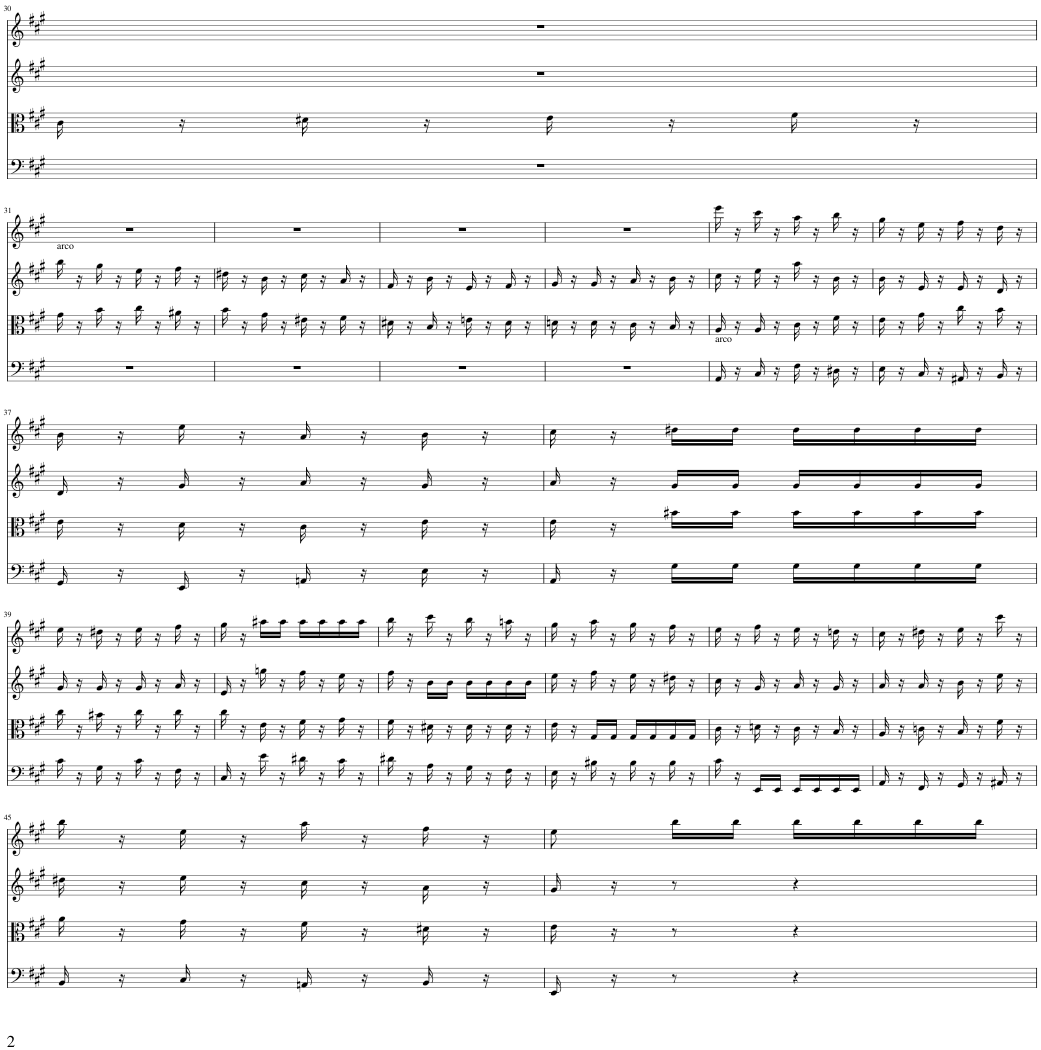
**kern	**kern	**kern	**kern
*part4	*part3	*part2	*part1
*staff4	*staff3	*staff2	*staff1
*I"Piano	*I"Piano	*I"Piano	*I"Piano
*I'Pno	*I'Pno	*I'Pno	*I'Pno
!!LO:PB:g=z
*clefF4	*clefC3	*clefG2	*clefG2
*k[f#c#g#]	*k[f#c#g#]	*k[f#c#g#]	*k[f#c#g#]
*M2/4	*M2/4	*M2/4	*M2/4
=30	=30	=30	=30
2r	16c#\	2r	2r
.	16r	.	.
.	16d#X\	.	.
.	16r	.	.
.	16e\	.	.
.	16r	.	.
.	16f#\	.	.
.	16r	.	.
!!LO:LB:g=z
=31	=31	=31	=31
!	!	!LO:TX:a:t=arco	!
2r	16g#\	16bb\	2r
.	16r	16r	.
.	16b\	16gg#\	.
.	16r	16r	.
.	16cc#\	16ee\	.
.	16r	16r	.
.	16a#X\	16ff#\	.
.	16r	16r	.
=32	=32	=32	=32
2r	16b\	16dd#X\	2r
.	16r	16r	.
.	16g#\	16b\	.
.	16r	16r	.
.	16e#X\	16cc#\	.
.	16r	16r	.
.	16f#\	16a/	.
.	16r	16r	.
=33	=33	=33	=33
2r	16d#X\	16f#/	2r
.	16r	16r	.
.	16B/	16b\	.
.	16r	16r	.
.	16en\	16e/	.
.	16r	16r	.
.	16d#\	16f#/	.
.	16r	16r	.
=34	=34	=34	=34
2r	16dn\	16g#/	2r
.	16r	16r	.
.	16d\	16g#/	.
.	16r	16r	.
.	16c#\	16a/	.
.	16r	16r	.
.	16B/	16b\	.
.	16r	16r	.
=35	=35	=35	=35
!LO:TX:a:t=arco	!	!	!
16AA/	16A/	16cc#\	16eee\
16r	16r	16r	16r
16C#/	16A/	16ee\	16ccc#\
16r	16r	16r	16r
16F#\	16c#\	16aa\	16aa\
16r	16r	16r	16r
16D#X\	16f#\	16b\	16bb\
16r	16r	16r	16r
=36	=36	=36	=36
16E\	16e\	16b\	16gg#\
16r	16r	16r	16r
16C#/	16g#\	16e/	16ee\
16r	16r	16r	16r
16AA#X/	16cc#\	16e/	16ff#\
16r	16r	16r	16r
16BB/	16b\	16d/	16dd\
16r	16r	16r	16r
!!LO:LB:g=z
=37	=37	=37	=37
16GG#/	16e\	16d/	16b\
16r	16r	16r	16r
16EE/	16d\	16g#/	16ee\
16r	16r	16r	16r
16AAn/	16c#\	16a/	16a/
16r	16r	16r	16r
16E\	16e\	16g#/	16b\
16r	16r	16r	16r
=38	=38	=38	=38
16AA/	16e\	16a/	16cc#\
16r	16r	16r	16r
16G#\LL	16b#X\LL	16g#/LL	16dd#X\LL
16G#\JJ	16b#\JJ	16g#/JJ	16dd#\JJ
16G#\LL	16b#\LL	16g#/LL	16dd#\LL
16G#\	16b#\	16g#/	16dd#\
16G#\	16b#\	16g#/	16dd#\
16G#\JJ	16b#\JJ	16g#/JJ	16dd#\JJ
!!LO:LB:g=z
=39	=39	=39	=39
16c#\	16cc#\	16g#/	16ee\
16r	16r	16r	16r
16G#\	16b#X\	16g#/	16dd#X\
16r	16r	16r	16r
16c#\	16cc#\	16g#/	16ee\
16r	16r	16r	16r
16F#\	16cc#\	16a/	16ff#\
16r	16r	16r	16r
=40	=40	=40	=40
16C#/	16cc#\	16e/	16gg#\
16r	16r	16r	16r
16e\	16e\	16ggn\	16aa#X\LL
16r	16r	16r	16aa#\JJ
16d#X\	16f#\	16ff#\	16aa#\LL
16r	16r	16r	16aa#\
16c#\	16g#\	16ee\	16aa#\
16r	16r	16r	16aa#\JJ
=41	=41	=41	=41
16d#X\	16f#\	16ff#\	16bb\
16r	16r	16r	16r
16A\	16d#X\	16b\LL	16ccc#\
16r	16r	16b\JJ	16r
16G#\	16d#\	16b\LL	16bb\
16r	16r	16b\	16r
16F#\	16d#\	16b\	16aan\
16r	16r	16b\JJ	16r
=42	=42	=42	=42
16E\	16e\	16ee\	16gg#\
16r	16r	16r	16r
16B#X\	16G#/LL	16ff#\	16aa\
16r	16G#/JJ	16r	16r
16B#\	16G#/LL	16ee\	16gg#\
16r	16G#/	16r	16r
16B#\	16G#/	16dd#X\	16ff#\
16r	16G#/JJ	16r	16r
=43	=43	=43	=43
16c#\	16c#\	16cc#\	16ee\
16r	16r	16r	16r
16EE/LL	16dn\	16g#/	16ff#\
16EE/JJ	16r	16r	16r
16EE/LL	16c#\	16a/	16ee\
16EE/	16r	16r	16r
16EE/	16B/	16g#/	16ddn\
16EE/JJ	16r	16r	16r
=44	=44	=44	=44
16AA/	16A/	16a/	16cc#\
16r	16r	16r	16r
16FF#/	16cn\	16a/	16dd#X\
16r	16r	16r	16r
16GG#/	16B/	16b\	16ee\
16r	16r	16r	16r
16AA#X/	16f#\	16ee\	16ccc#\
16r	16r	16r	16r
!!LO:LB:g=z
=45	=45	=45	=45
16BB/	16a\	16dd#X\	16bb\
16r	16r	16r	16r
16C#/	16g#\	16ee\	16ee\
16r	16r	16r	16r
16AAn/	16f#\	16cc#\	16aa\
16r	16r	16r	16r
16BB/	16d#X\	16a\	16ff#\
16r	16r	16r	16r
=46	=46	=46	=46
16EE/	16e\	16g#/	8ee\
16r	16r	16r	.
8r	8r	8r	16bb\LL
.	.	.	16bb\JJ
4r	4r	4r	16bb\LL
.	.	.	16bb\
.	.	.	16bb\
.	.	.	16bb\JJ
=	=	=	=
*-	*-	*-	*-
